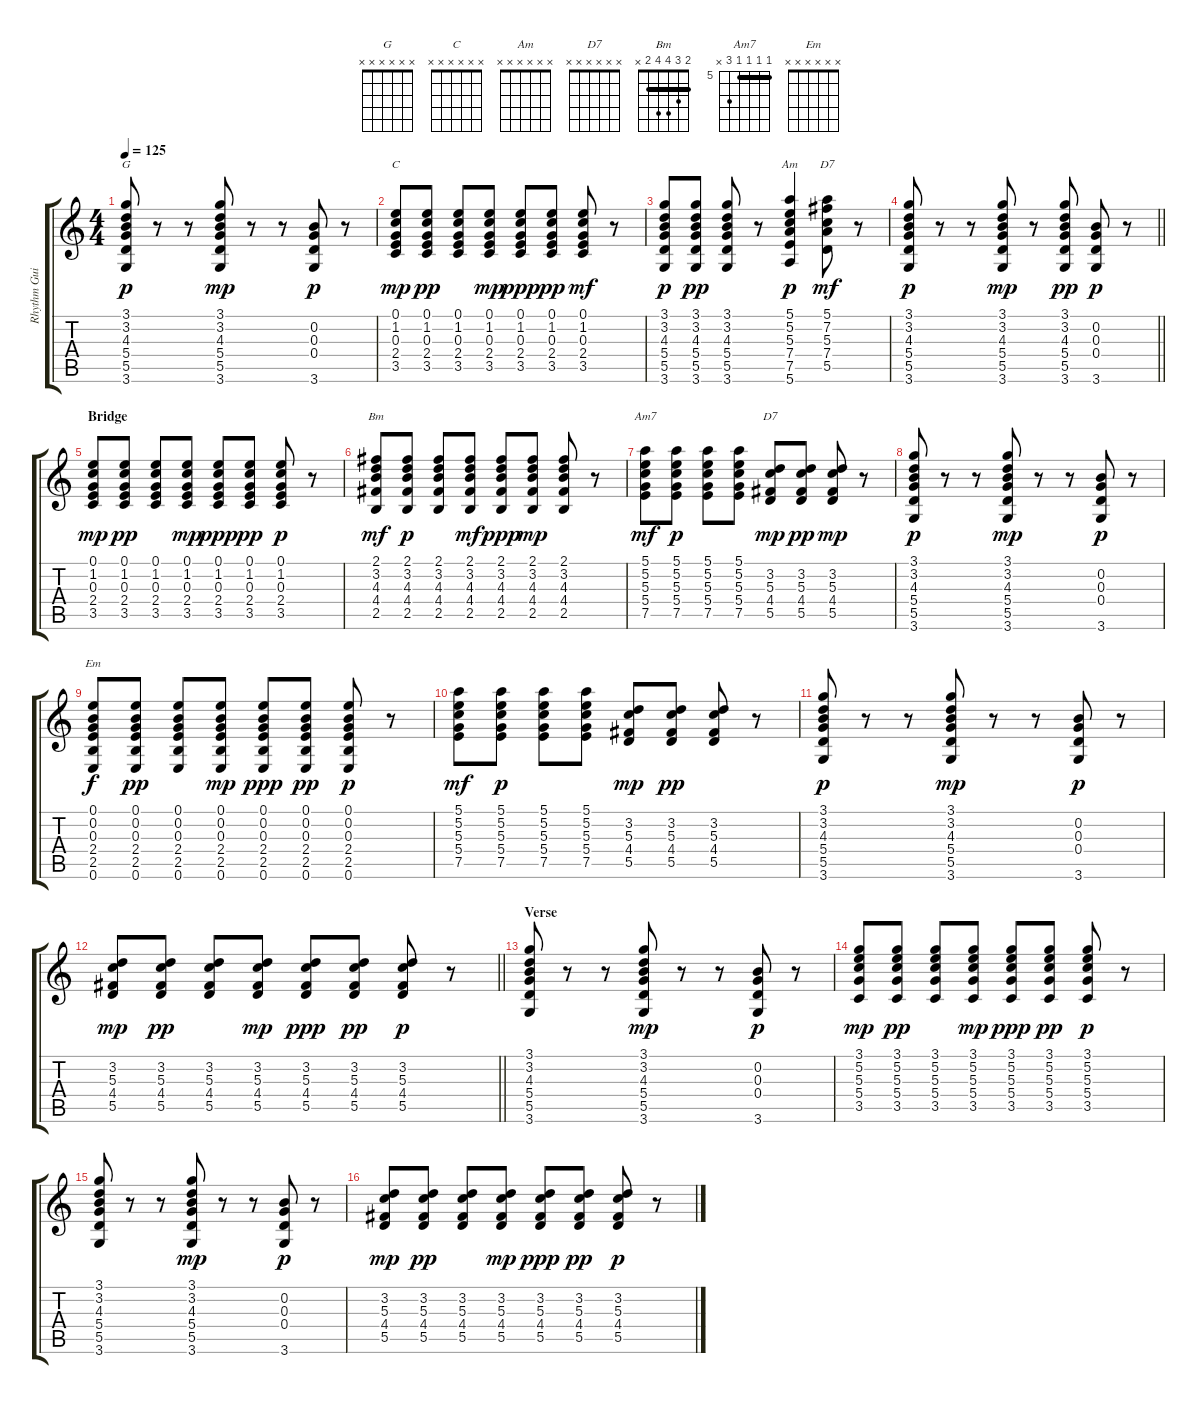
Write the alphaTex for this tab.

\track ("Rhythm Guitar" "Rhythm Gui") {instrument electricguitarjazz}
\staff {score tabs}
\tuning (E4 B3 G3 D3 A2 E2) {hide}
\chord ("G" x x x x x x)
\chord ("C" x x x x x x)
\chord ("Am" x x x x x x)
\chord ("D7" 5 7 5 7 5 x) {firstfret 5 barre 5}
\chord ("Bm" 2 3 4 4 2 x) {barre 2}
\chord ("Am7" 5 5 5 5 7 x) {firstfret 5 barre 5}
\chord ("D7" x x x x x x)
\chord ("Em" x x x x x x)
\ts (4 4)
\tempo 125
\clef g2
\ks c
(3.1 3.2 4.3 5.4 5.5 3.6).8{ch "G" dy p} r.8 r.8 (3.1 3.2 4.3 5.4 5.5 3.6).8{dy mp} r.8 r.8 (0.2 0.3 0.4 3.6).8{dy p} r.8 |
(0.1 1.2 0.3 2.4 3.5).8{ch "C" dy mp} (0.1 1.2 0.3 2.4 3.5).8{dy pp} (0.1 1.2 0.3 2.4 3.5).8 (0.1 1.2 0.3 2.4 3.5).8{dy mp} (0.1 1.2 0.3 2.4 3.5).8{dy ppp} (0.1 1.2 0.3 2.4 3.5).8{dy pp} (0.1 1.2 0.3 2.4 3.5).8{dy mf} r.8 |
(3.1 3.2 4.3 5.4 5.5 3.6).8{dy p} (3.1 3.2 4.3 5.4 5.5 3.6).8{dy pp} (3.1 3.2 4.3 5.4 5.5 3.6).8 r.8 (5.1 5.2 5.3 7.4 7.5 5.6).4{ch "Am" dy p} (5.1 7.2 5.3 7.4 5.5).8{ch "D7" dy mf} r.8 |
\barLineRight lightlight
(3.1 3.2 4.3 5.4 5.5 3.6).8{dy p} r.8 r.8 (3.1 3.2 4.3 5.4 5.5 3.6).8{dy mp} r.8 (3.1 3.2 4.3 5.4 5.5 3.6).8{dy pp} (0.2 0.3 0.4 3.6).8{dy p} r.8 |
\section ("" "Bridge")
(0.1 1.2 0.3 2.4 3.5).8{dy mp} (0.1 1.2 0.3 2.4 3.5).8{dy pp} (0.1 1.2 0.3 2.4 3.5).8 (0.1 1.2 0.3 2.4 3.5).8{dy mp} (0.1 1.2 0.3 2.4 3.5).8{dy ppp} (0.1 1.2 0.3 2.4 3.5).8{dy pp} (0.1 1.2 0.3 2.4 3.5).8{dy p} r.8 |
(2.1 3.2 4.3 4.4 2.5).8{ch "Bm" dy mf} (2.1 3.2 4.3 4.4 2.5).8{dy p} (2.1 3.2 4.3 4.4 2.5).8 (2.1 3.2 4.3 4.4 2.5).8{dy mf} (2.1 3.2 4.3 4.4 2.5).8{dy ppp} (2.1 3.2 4.3 4.4 2.5).8{dy mp} (2.1 3.2 4.3 4.4 2.5).8 r.8 |
(5.1 5.2 5.3 5.4 7.5).8{ch "Am7" dy mf} (5.1 5.2 5.3 5.4 7.5).8{dy p} (5.1 5.2 5.3 5.4 7.5).8 (5.1 5.2 5.3 5.4 7.5).8 (3.2 5.3 4.4 5.5).8{ch "D7" dy mp} (3.2 5.3 4.4 5.5).8{dy pp} (3.2 5.3 4.4 5.5).8{dy mp} r.8 |
(3.1 3.2 4.3 5.4 5.5 3.6).8{dy p} r.8 r.8 (3.1 3.2 4.3 5.4 5.5 3.6).8{dy mp} r.8 r.8 (0.2 0.3 0.4 3.6).8{dy p} r.8 |
(0.1 0.2 0.3 2.4 2.5 0.6).8{ch "Em" dy f} (0.1 0.2 0.3 2.4 2.5 0.6).8{dy pp} (0.1 0.2 0.3 2.4 2.5 0.6).8 (0.1 0.2 0.3 2.4 2.5 0.6).8{dy mp} (0.1 0.2 0.3 2.4 2.5 0.6).8{dy ppp} (0.1 0.2 0.3 2.4 2.5 0.6).8{dy pp} (0.1 0.2 0.3 2.4 2.5 0.6).8{dy p} r.8 |
(5.1 5.2 5.3 5.4 7.5).8{dy mf} (5.1 5.2 5.3 5.4 7.5).8{dy p} (5.1 5.2 5.3 5.4 7.5).8 (5.1 5.2 5.3 5.4 7.5).8 (3.2 5.3 4.4 5.5).8{dy mp} (3.2 5.3 4.4 5.5).8{dy pp} (3.2 5.3 4.4 5.5).8 r.8 |
(3.1 3.2 4.3 5.4 5.5 3.6).8{dy p} r.8 r.8 (3.1 3.2 4.3 5.4 5.5 3.6).8{dy mp} r.8 r.8 (0.2 0.3 0.4 3.6).8{dy p} r.8 |
\barLineRight lightlight
(3.2 5.3 4.4 5.5).8{dy mp} (3.2 5.3 4.4 5.5).8{dy pp} (3.2 5.3 4.4 5.5).8 (3.2 5.3 4.4 5.5).8{dy mp} (3.2 5.3 4.4 5.5).8{dy ppp} (3.2 5.3 4.4 5.5).8{dy pp} (3.2 5.3 4.4 5.5).8{dy p} r.8 |
\section ("" "Verse")
(3.1 3.2 4.3 5.4 5.5 3.6).8 r.8 r.8 (3.1 3.2 4.3 5.4 5.5 3.6).8{dy mp} r.8 r.8 (0.2 0.3 0.4 3.6).8{dy p} r.8 |
(3.1 5.2 5.3 5.4 3.5).8{dy mp} (3.1 5.2 5.3 5.4 3.5).8{dy pp} (3.1 5.2 5.3 5.4 3.5).8 (3.1 5.2 5.3 5.4 3.5).8{dy mp} (3.1 5.2 5.3 5.4 3.5).8{dy ppp} (3.1 5.2 5.3 5.4 3.5).8{dy pp} (3.1 5.2 5.3 5.4 3.5).8{dy p} r.8 |
(3.1 3.2 4.3 5.4 5.5 3.6).8 r.8 r.8 (3.1 3.2 4.3 5.4 5.5 3.6).8{dy mp} r.8 r.8 (0.2 0.3 0.4 3.6).8{dy p} r.8 |
(3.2 5.3 4.4 5.5).8{dy mp} (3.2 5.3 4.4 5.5).8{dy pp} (3.2 5.3 4.4 5.5).8 (3.2 5.3 4.4 5.5).8{dy mp} (3.2 5.3 4.4 5.5).8{dy ppp} (3.2 5.3 4.4 5.5).8{dy pp} (3.2 5.3 4.4 5.5).8{dy p} r.8
